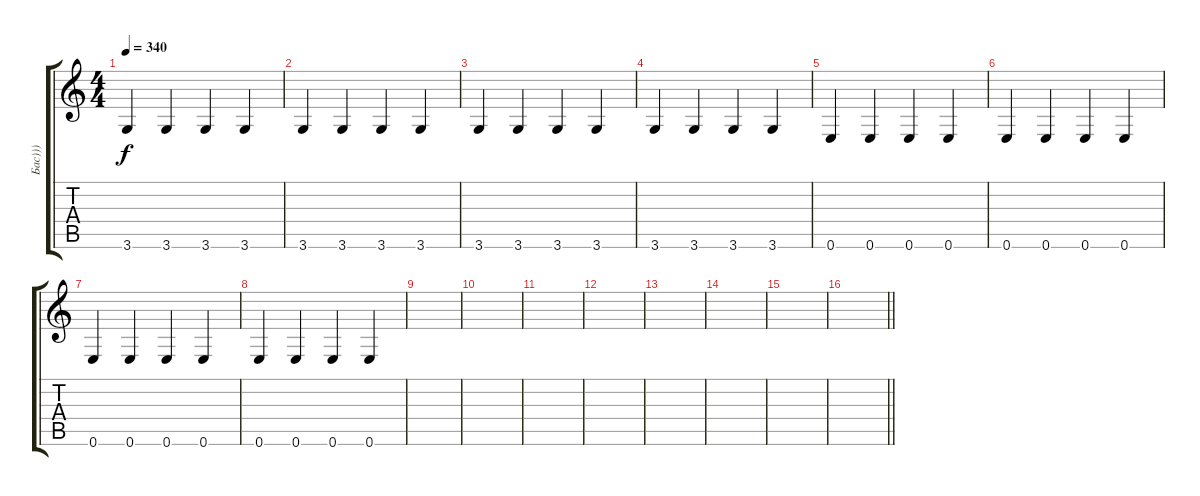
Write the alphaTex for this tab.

\track ("Бас)))" "Бас)))") {instrument electricbassfinger}
\staff {score tabs}
\tuning (E4 B3 G3 D3 A2 E2) {hide}
\ts (4 4)
\tempo 340
\clef g2
\ks c
3.6.4{dy f} 3.6.4 3.6.4 3.6.4 |
3.6.4 3.6.4 3.6.4 3.6.4 |
3.6.4 3.6.4 3.6.4 3.6.4 |
3.6.4 3.6.4 3.6.4 3.6.4 |
0.6.4 0.6.4 0.6.4 0.6.4 |
0.6.4 0.6.4 0.6.4 0.6.4 |
0.6.4 0.6.4 0.6.4 0.6.4 |
0.6.4 0.6.4 0.6.4 0.6.4 |
|
|
|
|
|
|
|
\barLineRight lightlight
